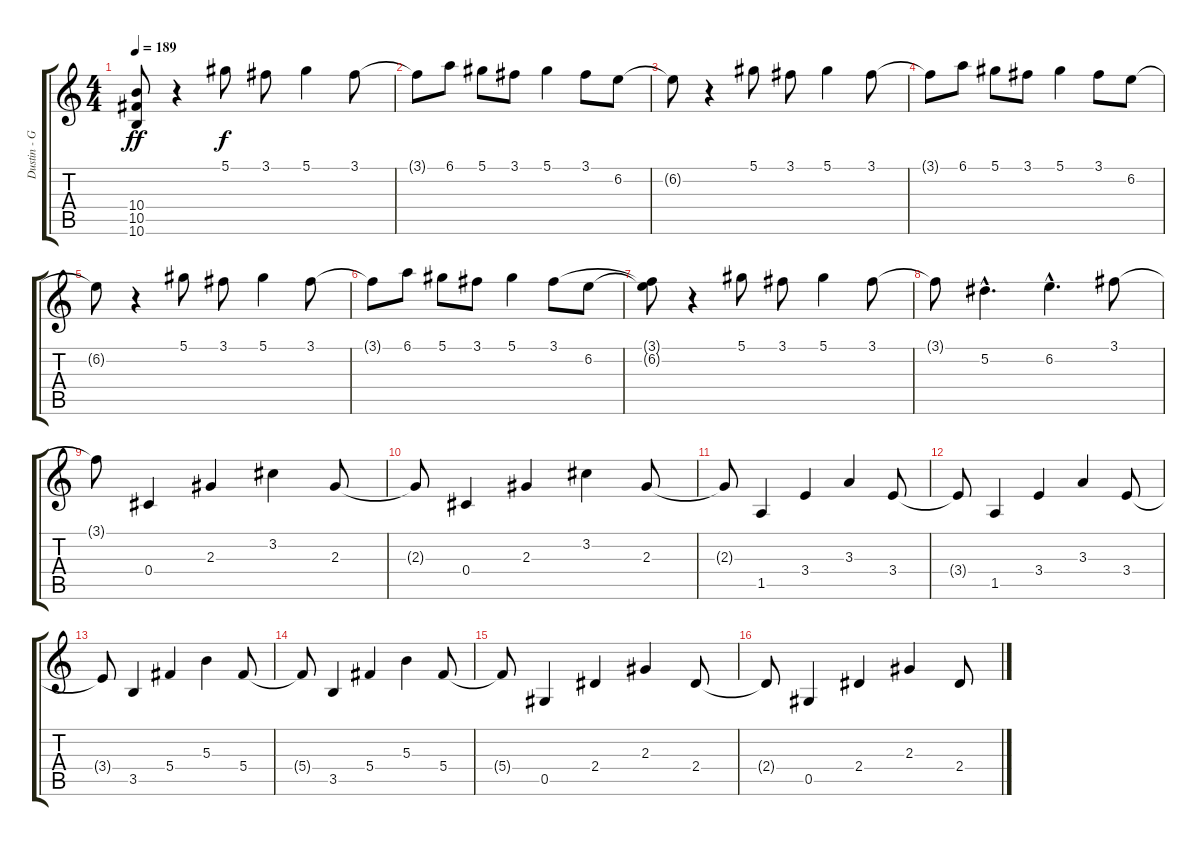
\track ("Dustin - Guitar" "Dustin - G") {instrument distortionguitar}
\staff {score tabs}
\tuning (Eb4 Bb3 Gb3 Db3 Ab2 Db2) {hide}
\ts (4 4)
\tempo 189
\clef g2
\ks c
(10.4 10.5 10.6).8{dy ff} r.4 5.1.8{dy f} 3.1.8 5.1.4 3.1.8 |
3.1{t}.8 6.1.8 5.1.8 3.1.8 5.1.4 3.1.8 6.2.8 |
6.2{t}.8 r.4 5.1.8 3.1.8 5.1.4 3.1.8 |
3.1{t}.8 6.1.8 5.1.8 3.1.8 5.1.4 3.1.8 6.2.8 |
6.2{t}.8 r.4 5.1.8 3.1.8 5.1.4 3.1.8 |
3.1{t}.8 6.1.8 5.1.8 3.1.8 5.1.4 3.1.8 6.2.8 |
(3.1{t} 6.2{t}).8 r.4 5.1.8 3.1.8 5.1.4 3.1.8 |
3.1{t}.8 5.2{hac}.4{d} 6.2{hac}.4{d} 3.1.8 |
3.1{t}.8 0.4.4 2.3.4 3.2.4 2.3.8 |
2.3{t}.8 0.4.4 2.3.4 3.2.4 2.3.8 |
2.3{t}.8 1.5.4 3.4.4 3.3.4 3.4.8 |
3.4{t}.8 1.5.4 3.4.4 3.3.4 3.4.8 |
3.4{t}.8 3.5.4 5.4.4 5.3.4 5.4.8 |
5.4{t}.8 3.5.4 5.4.4 5.3.4 5.4.8 |
5.4{t}.8 0.5.4 2.4.4 2.3.4 2.4.8 |
2.4{t}.8 0.5.4 2.4.4 2.3.4 2.4.8
